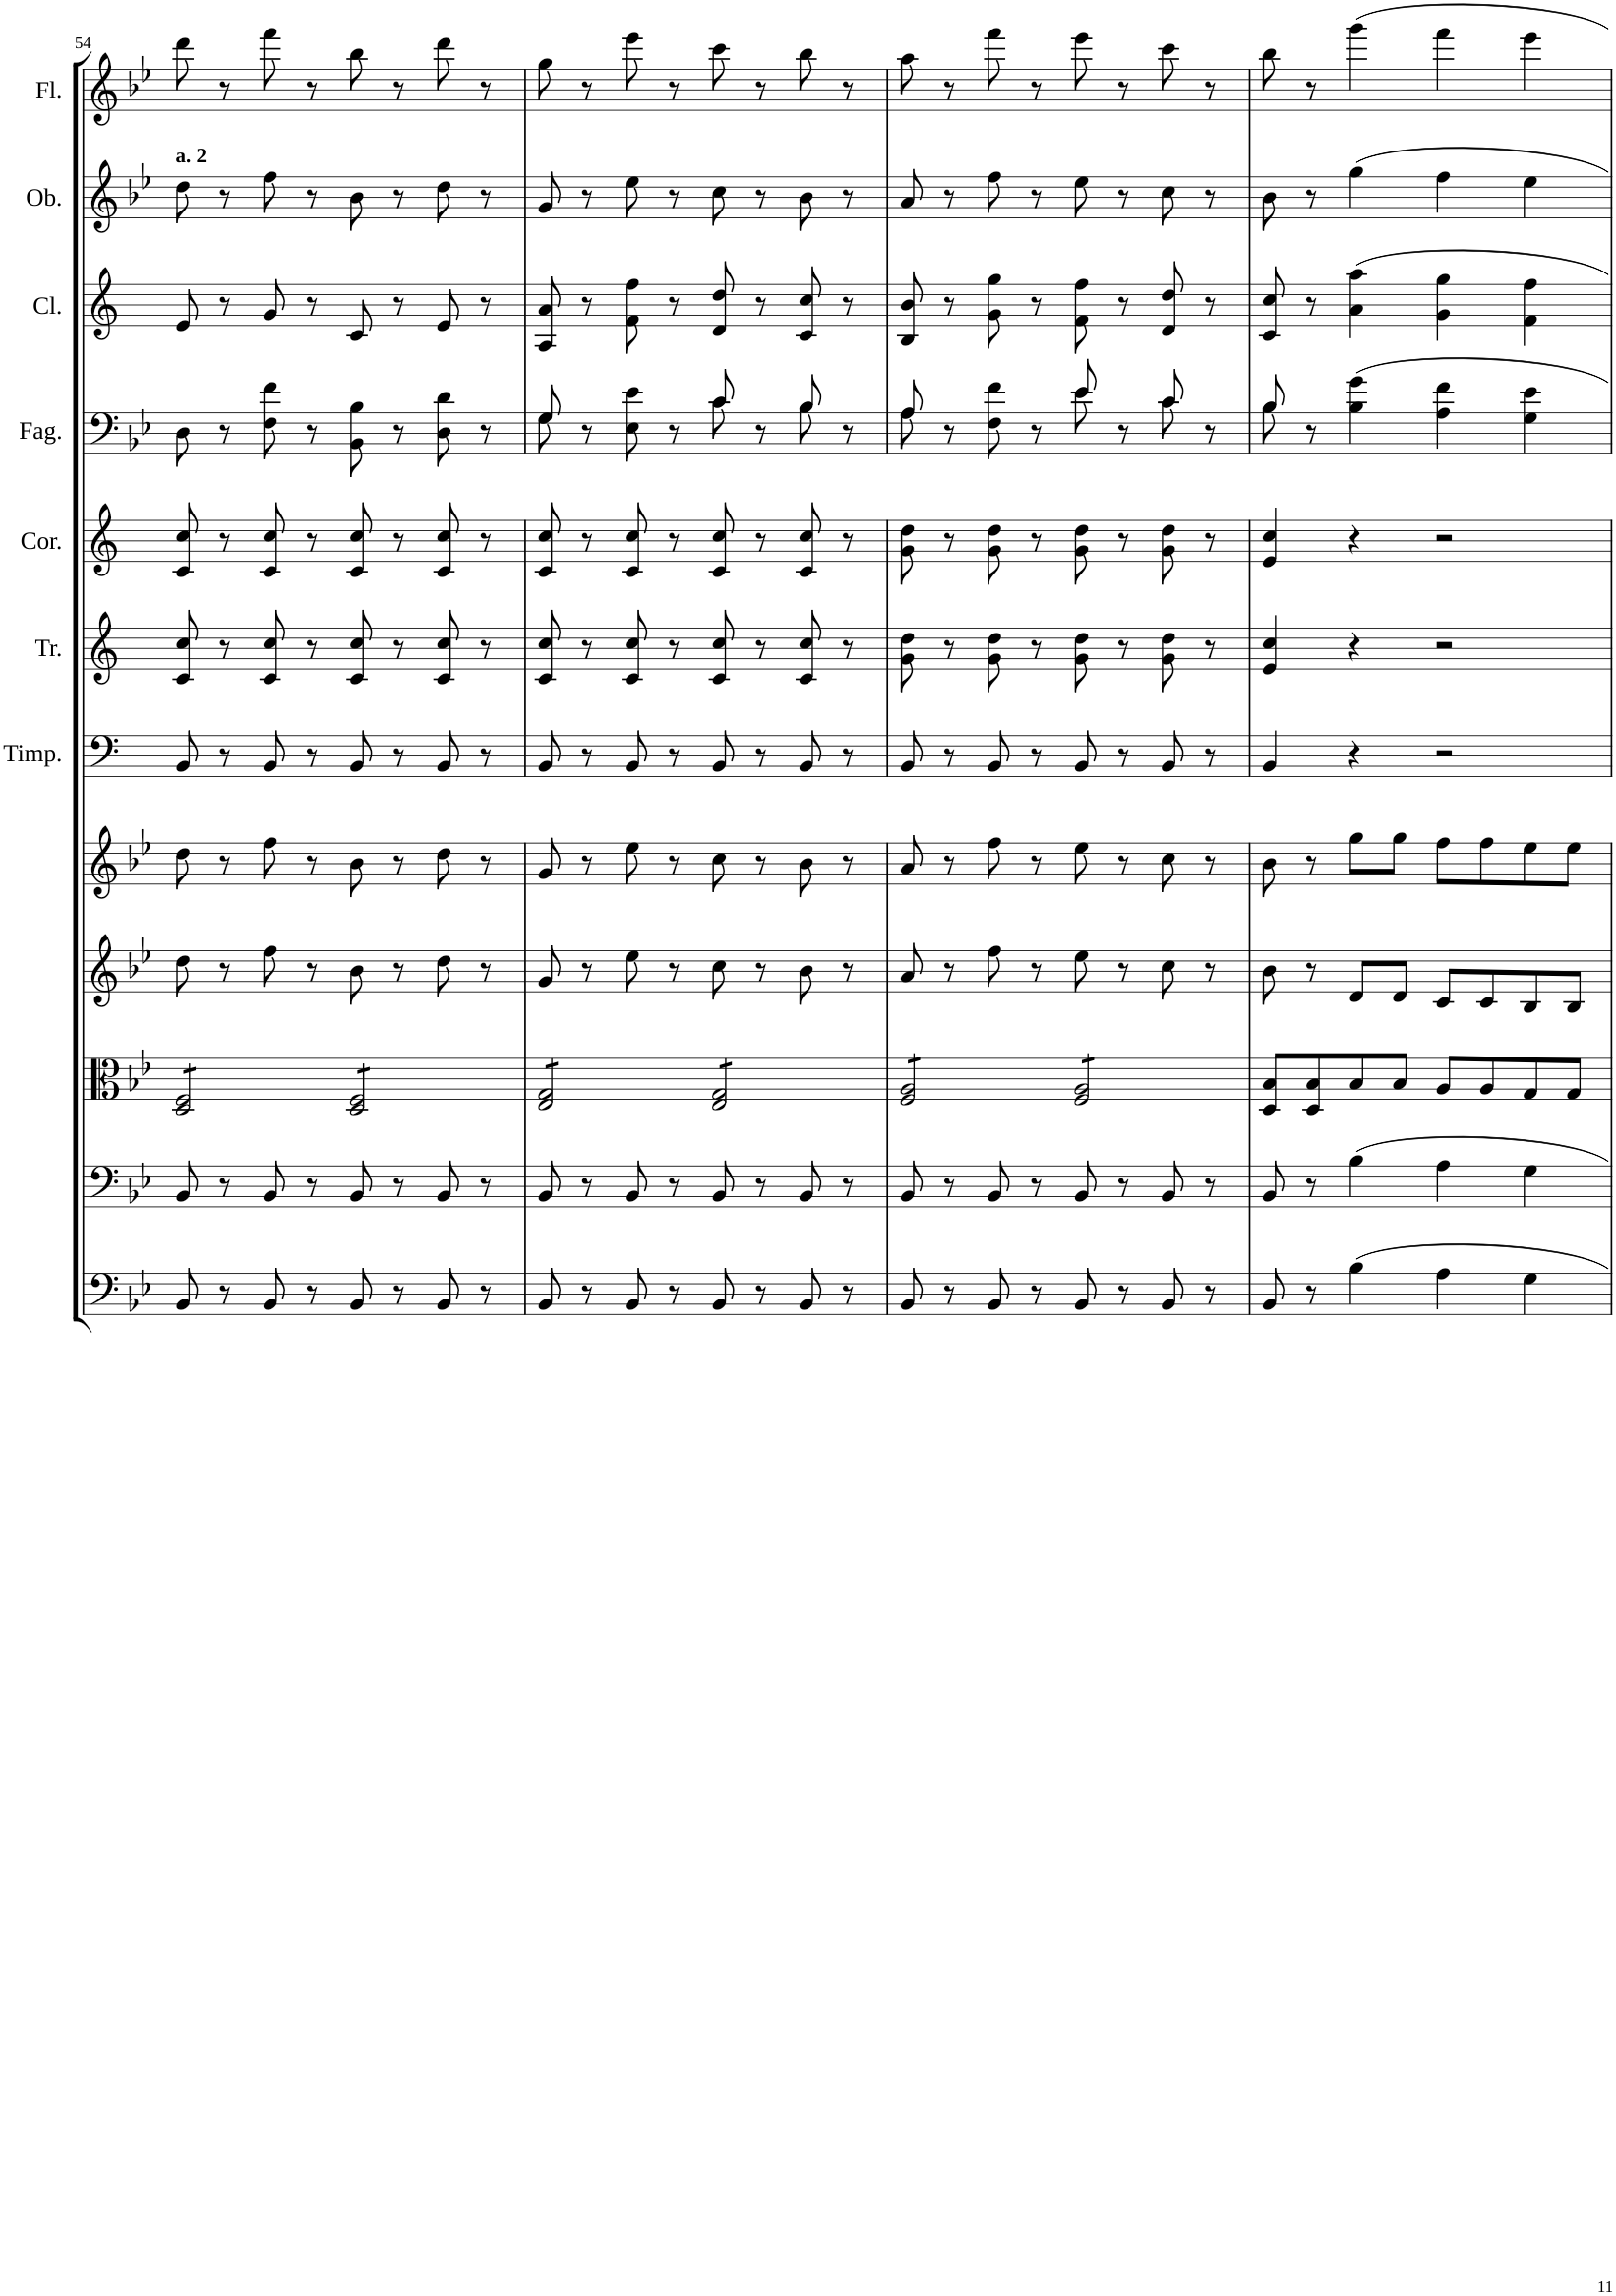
**kern	**kern	**kern	**kern	**kern	**kern	**kern	**kern	**kern	**kern	**kern	**kern
*part12	*part11	*part10	*part9	*part8	*part7	*part6	*part5	*part4	*part3	*part2	*part1
*staff12	*staff11	*staff10	*staff9	*staff8	*staff7	*staff6	*staff5	*staff4	*staff3	*staff2	*staff1
*I"Contrabasso	*I"Violoncello	*I"Viola	*I"Violino II	*I"Violino I	*I"Timpani in B-F	*I"Trombe in B	*I"Corni in B	*I"Fagotti	*I"Clarinetti in B	*I"Oboi	*I"Flauto
*	*	*	*	*	*I'Timp.	*I'Tr.	*I'Cor.	*I'Fag.	*I'Cl.	*I'Ob.	*I'Fl.
!!LO:PB:g=z
*clefF4	*clefF4	*clefC3	*clefG2	*clefG2	*clefF4	*clefG2	*clefG2	*clefF4	*clefG2	*clefG2	*clefG2
*Trd7c12	*	*	*	*	*	*Trd1c2	*Trd8c14	*	*Trd1c2	*	*
*k[b-e-]	*k[b-e-]	*k[b-e-]	*k[b-e-]	*k[b-e-]	*k[b-e-]	*k[]	*k[]	*k[b-e-]	*k[]	*k[b-e-]	*k[b-e-]
*M2/2	*M2/2	*M2/2	*M2/2	*M2/2	*M2/2	*M2/2	*M2/2	*M2/2	*M2/2	*M2/2	*M2/2
*met(c|)	*met(c|)	*met(c|)	*met(c|)	*met(c|)	*met(c|)	*met(c|)	*met(c|)	*met(c|)	*met(c|)	*met(c|)	*met(c|)
=54	=54	=54	=54	=54	=54	=54	=54	=54	=54	=54	=54
!	!	!	!	!	!	!	!	!	!	!LO:TX:a:B:t=a. 2	!
*	*	*tremolo	*	*	*	*	*	*	*	*	*
8BB-/	8BB-/	8D/ 8F/L	8dd\	8dd\	8BB-/	8c/ 8cc/	8c/ 8cc/	8D\	8e/	8dd\	8ddd\
8r	8r	8D/ 8F/	8r	8r	8r	8r	8r	8r	8r	8r	8r
8BB-/	8BB-/	8D/ 8F/	8ff\	8ff\	8BB-/	8c/ 8cc/	8c/ 8cc/	8F\ 8f\	8g/	8ff\	8fff\
8r	8r	8D/ 8F/J	8r	8r	8r	8r	8r	8r	8r	8r	8r
8BB-/	8BB-/	8D/ 8F/L	8b-\	8b-\	8BB-/	8c/ 8cc/	8c/ 8cc/	8BB-\ 8B-\	8c/	8b-\	8bb-\
8r	8r	8D/ 8F/	8r	8r	8r	8r	8r	8r	8r	8r	8r
8BB-/	8BB-/	8D/ 8F/	8dd\	8dd\	8BB-/	8c/ 8cc/	8c/ 8cc/	8D\ 8d\	8e/	8dd\	8ddd\
8r	8r	8D/ 8F/J	8r	8r	8r	8r	8r	8r	8r	8r	8r
=55	=55	=55	=55	=55	=55	=55	=55	=55	=55	=55	=55
*	*	*	*	*	*	*	*	*^	*	*	*
8BB-/	8BB-/	8E-/ 8G/L	8g/	8g/	8BB-/	8c/ 8cc/	8c/ 8cc/	8G/	8G\L	8A/ 8a/	8g/	8gg\
8r	8r	8E-/ 8G/	8r	8r	8r	8r	8r	8r	4.ryy	8r	8r	8r
8BB-/	8BB-/	8E-/ 8G/	8ee-\	8ee-\	8BB-/	8c/ 8cc/	8c/ 8cc/	8E-\ 8e-\	.	8f\ 8ff\	8ee-\	8eee-\
8r	8r	8E-/ 8G/J	8r	8r	8r	8r	8r	8r	.	8r	8r	8r
8BB-/	8BB-/	8E-/ 8G/L	8cc\	8cc\	8BB-/	8c/ 8cc/	8c/ 8cc/	8c/	8c\	8d/ 8dd/	8cc\	8ccc\
8r	8r	8E-/ 8G/	8r	8r	8r	8r	8r	8r	8ryy	8r	8r	8r
8BB-/	8BB-/	8E-/ 8G/	8b-\	8b-\	8BB-/	8c/ 8cc/	8c/ 8cc/	8B-/	8B-\J	8c/ 8cc/	8b-\	8bb-\
8r	8r	8E-/ 8G/J	8r	8r	8r	8r	8r	8r	8ryy	8r	8r	8r
=56	=56	=56	=56	=56	=56	=56	=56	=56	=56	=56	=56	=56
8BB-/	8BB-/	8F/ 8A/L	8a/	8a/	8BB-/	8g\ 8dd\	8g\ 8dd\	8A/	8A\L	8B/ 8b/	8a/	8aa\
8r	8r	8F/ 8A/	8r	8r	8r	8r	8r	8r	4.ryy	8r	8r	8r
8BB-/	8BB-/	8F/ 8A/	8ff\	8ff\	8BB-/	8g\ 8dd\	8g\ 8dd\	8F\ 8f\	.	8g\ 8gg\	8ff\	8fff\
8r	8r	8F/ 8A/J	8r	8r	8r	8r	8r	8r	.	8r	8r	8r
8BB-/	8BB-/	8F/ 8A/L	8ee-\	8ee-\	8BB-/	8g\ 8dd\	8g\ 8dd\	8e-/	8e-\	8f\ 8ff\	8ee-\	8eee-\
8r	8r	8F/ 8A/	8r	8r	8r	8r	8r	8r	8ryy	8r	8r	8r
8BB-/	8BB-/	8F/ 8A/	8cc\	8cc\	8BB-/	8g\ 8dd\	8g\ 8dd\	8c/	8c\J	8d/ 8dd/	8cc\	8ccc\
8r	8r	8F/ 8A/J	8r	8r	8r	8r	8r	8r	8ryy	8r	8r	8r
*	*	*Xtremolo	*	*	*	*	*	*	*	*	*	*
=57	=57	=57	=57	=57	=57	=57	=57	=57	=57	=57	=57	=57
8BB-/	8BB-/	8D/ 8B-/L	8b-\	8b-\	4BB-/	4e/ 4cc/	4e/ 4cc/	8B-/	8B-\	8c/ 8cc/	8b-\	8bb-\
8r	8r	8D/ 8B-/	8r	8r	.	.	.	8r	2..ryy	8r	8r	8r
4B-\	4B-\	8B-/	8d/L	8gg\L	4r	4r	4r	4B-\ 4g\	.	4a\ 4aa\	4gg\	4ggg\
.	.	8B-/J	8d/J	8gg\J	.	.	.	.	.	.	.	.
4A\	4A\	8A/L	8c/L	8ff\L	2r	2r	2r	4A\ 4f\	.	4g\ 4gg\	4ff\	4fff\
.	.	8A/	8c/	8ff\	.	.	.	.	.	.	.	.
4G\	4G\	8G/	8B-/	8ee-\	.	.	.	4G\ 4e-\	.	4f\ 4ff\	4ee-\	4eee-\
.	.	8G/J	8B-/J	8ee-\J	.	.	.	.	.	.	.	.
*	*	*	*	*	*	*	*	*v	*v	*	*	*
=	=	=	=	=	=	=	=	=	=	=	=
*-	*-	*-	*-	*-	*-	*-	*-	*-	*-	*-	*-
